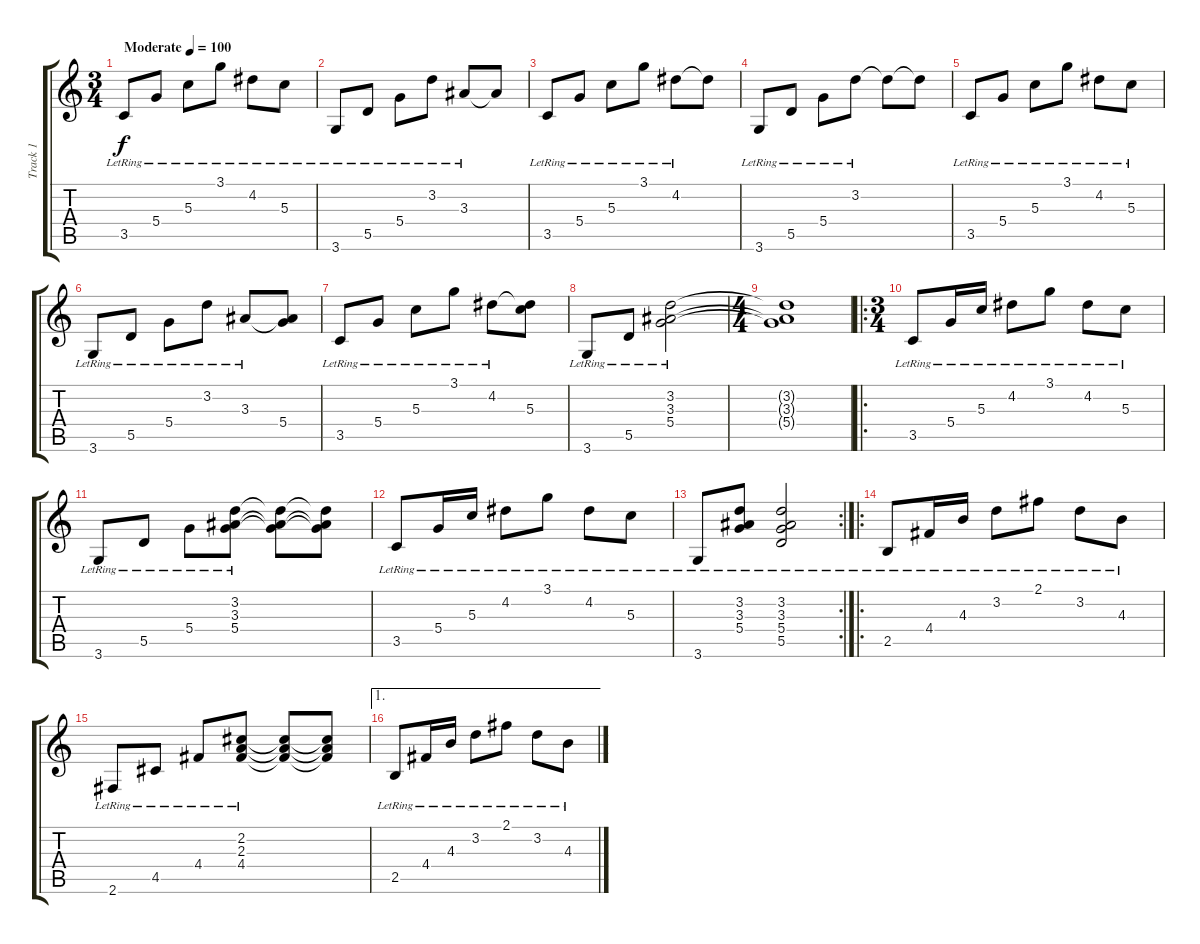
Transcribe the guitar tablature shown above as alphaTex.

\track ("Track 1" "Track 1") {instrument acousticguitarnylon}
\staff {score tabs}
\tuning (E4 B3 G3 D3 A2 E2) {hide}
\ts (3 4)
\tempo (100 "Moderate")
\clef g2
\ks c
3.5{lr}.8{dy f instrument acousticguitarnylon} 5.4{lr}.8 5.3{lr}.8 3.1{lr}.8 4.2{lr}.8 5.3{lr}.8 |
3.6{lr}.8 5.5{lr}.8 5.4{lr}.8 3.2{lr}.8 3.3{lr}.8 3.3{t}.8 |
3.5{lr}.8 5.4{lr}.8 5.3{lr}.8 3.1{lr}.8 4.2{lr}.8 4.2{t}.8 |
3.6{lr}.8 5.5{lr}.8 5.4{lr}.8 3.2{lr}.8 3.2{t}.8 3.2{t}.8 |
3.5{lr}.8 5.4{lr}.8 5.3{lr}.8 3.1{lr}.8 4.2{lr}.8 5.3{lr}.8 |
3.6{lr}.8 5.5{lr}.8 5.4{lr}.8 3.2{lr}.8 3.3{lr}.8 (3.3{t} 5.4).8 |
3.5{lr}.8 5.4{lr}.8 5.3{lr}.8 3.1{lr}.8 4.2{lr}.8 (4.2{t} 5.3).8 |
3.6{lr}.8 5.5{lr}.8 (3.2 3.3 5.4{lr}).2 |
\ts (4 4)
(3.2{t} 3.3{t} 5.4{t}).1 |
\ro
\ts (3 4)
3.5{lr}.8 5.4{lr}.16 5.3{lr}.16 4.2{lr}.8 3.1{lr}.8 4.2{lr}.8 5.3{lr}.8 |
3.6{lr}.8 5.5{lr}.8 5.4{lr}.8 (3.2{lr} 3.3{lr} 5.4{lr}).8 (3.2{t} 3.3{t} 5.4{t}).8 (3.2{t} 3.3{t} 5.4{t}).8 |
3.5{lr}.8 5.4{lr}.16 5.3{lr}.16 4.2{lr}.8 3.1{lr}.8 4.2{lr}.8 5.3{lr}.8 |
\rc 2
3.6{lr}.8 (3.2{lr} 3.3{lr} 5.4{lr}).8 (3.2 3.3 5.4{lr} 5.5).2 |
\ro
2.5{lr}.8 4.4{lr}.16 4.3{lr}.16 3.2{lr}.8 2.1{lr}.8 3.2{lr}.8 4.3{lr}.8 |
2.6{lr}.8 4.5{lr}.8 4.4{lr}.8 (2.2{lr} 2.3{lr} 4.4{lr}).8 (2.2{t} 2.3{t} 4.4{t}).8 (2.2{t} 2.3{t} 4.4{t}).8 |
\ae 1
2.5{lr}.8 4.4{lr}.16 4.3{lr}.16 3.2{lr}.8 2.1{lr}.8 3.2{lr}.8 4.3{lr}.8
